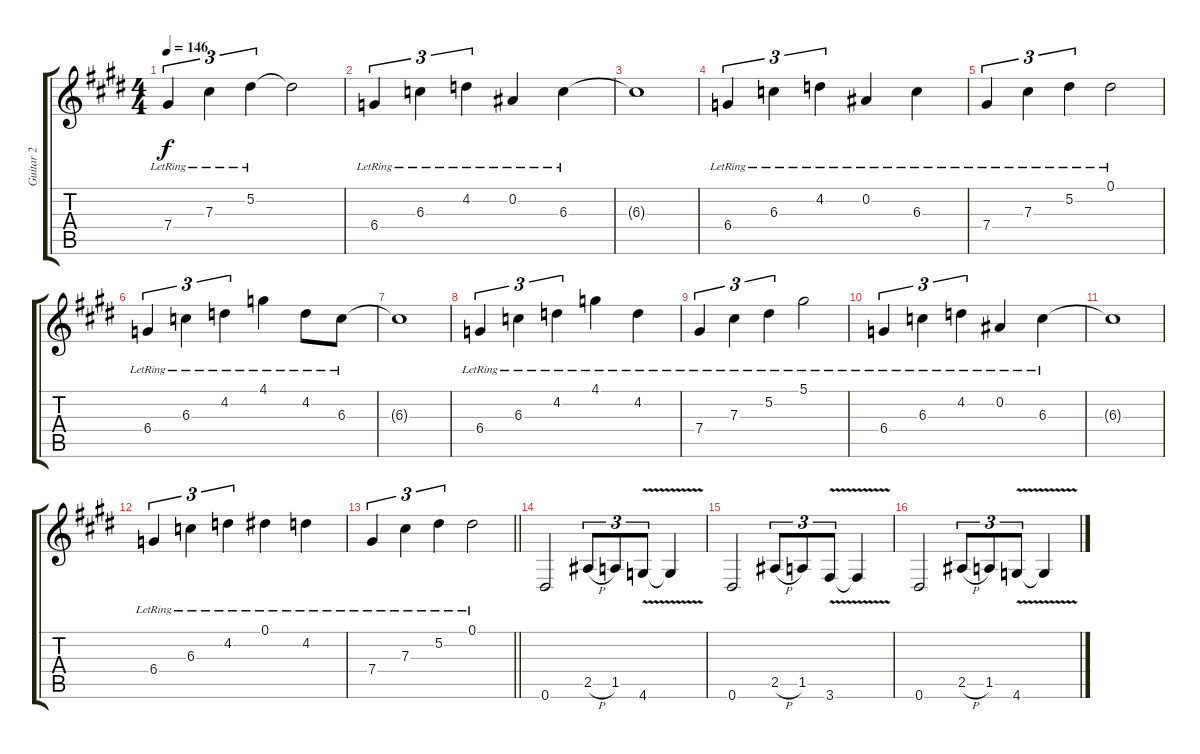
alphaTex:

\track ("Guitar 2" "Guitar 2") {instrument overdrivenguitar}
\staff {score tabs}
\tuning (Eb4 Bb3 Gb3 Db3 Ab2 Eb2) {hide}
\ts (4 4)
\tempo 146
\clef g2
\ks c#minor
7.4{lr}.4{tu (3 2) dy f} 7.3{lr}.4{tu (3 2)} 5.2{lr}.4{tu (3 2)} 5.2{t}.2 |
6.4{lr}.4{tu (3 2)} 6.3{lr}.4{tu (3 2)} 4.2{lr}.4{tu (3 2)} 0.2{lr}.4 6.3{lr}.4 |
6.3{t}.1 |
6.4{lr}.4{tu (3 2)} 6.3{lr}.4{tu (3 2)} 4.2{lr}.4{tu (3 2)} 0.2{lr}.4 6.3{lr}.4 |
7.4{lr}.4{tu (3 2)} 7.3{lr}.4{tu (3 2)} 5.2{lr}.4{tu (3 2)} 0.1{lr}.2 |
6.4{lr}.4{tu (3 2)} 6.3{lr}.4{tu (3 2)} 4.2{lr}.4{tu (3 2)} 4.1{lr}.4 4.2{lr}.8 6.3{lr}.8 |
6.3{t}.1 |
6.4{lr}.4{tu (3 2)} 6.3{lr}.4{tu (3 2)} 4.2{lr}.4{tu (3 2)} 4.1{lr}.4 4.2{lr}.4 |
7.4{lr}.4{tu (3 2)} 7.3{lr}.4{tu (3 2)} 5.2{lr}.4{tu (3 2)} 5.1{lr}.2 |
6.4{lr}.4{tu (3 2)} 6.3{lr}.4{tu (3 2)} 4.2{lr}.4{tu (3 2)} 0.2{lr}.4 6.3{lr}.4 |
6.3{t}.1 |
6.4{lr}.4{tu (3 2)} 6.3{lr}.4{tu (3 2)} 4.2{lr}.4{tu (3 2)} 0.1{lr}.4 4.2{lr}.4 |
\barLineRight lightlight
7.4{lr}.4{tu (3 2)} 7.3{lr}.4{tu (3 2)} 5.2{lr}.4{tu (3 2)} 0.1{lr}.2 |
0.6.2 2.5{h}.8{tu (3 2)} 1.5.8{tu (3 2)} 4.6{v}.8{tu (3 2)} 4.6{t}.4 |
0.6.2 2.5{h}.8{tu (3 2)} 1.5.8{tu (3 2)} 3.6{v}.8{tu (3 2)} 3.6{t}.4 |
0.6.2 2.5{h}.8{tu (3 2)} 1.5.8{tu (3 2)} 4.6{v}.8{tu (3 2)} 4.6{t}.4
